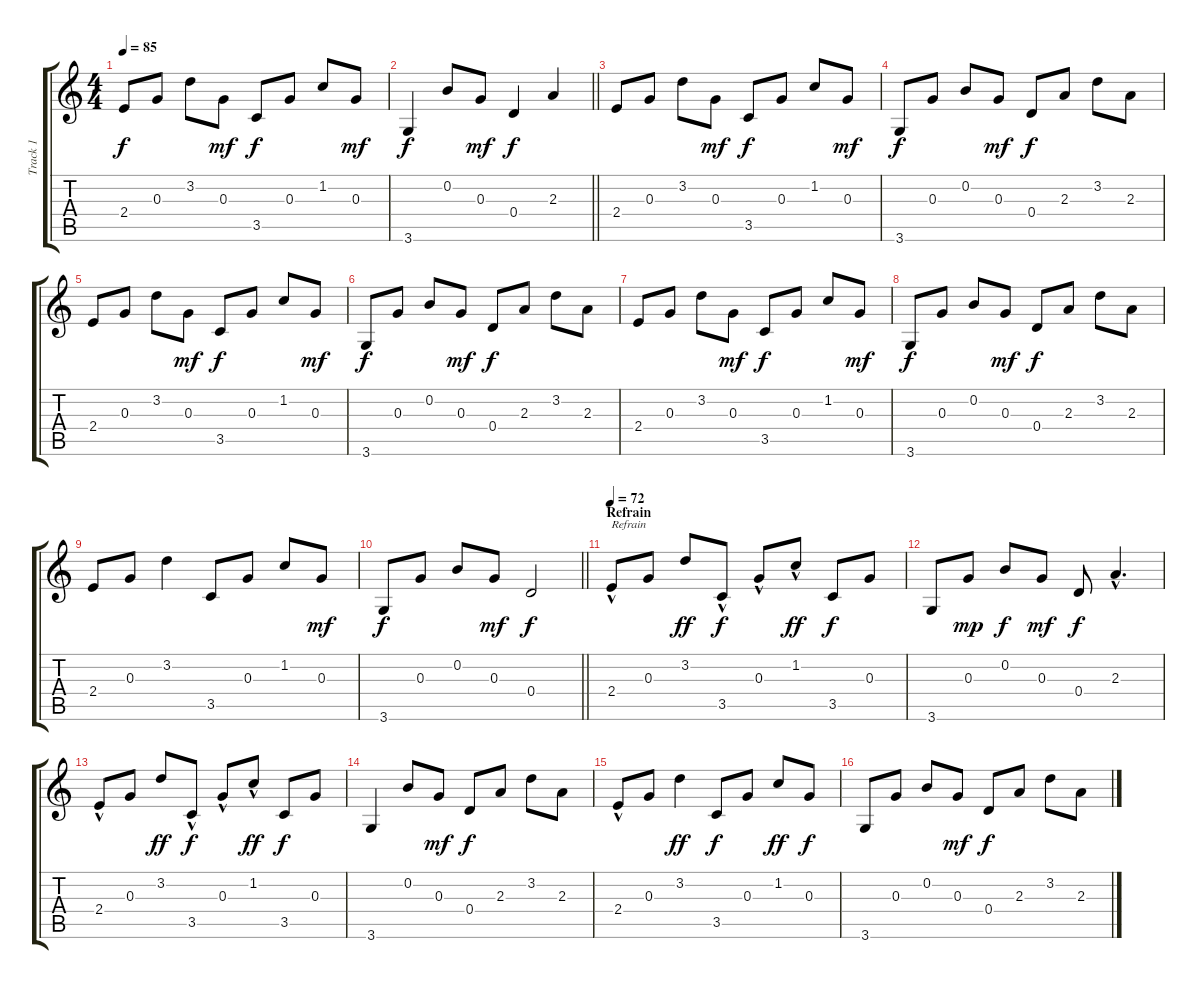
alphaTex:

\track ("Track 1" "Track 1") {instrument acousticguitarsteel}
\staff {score tabs}
\tuning (E4 B3 G3 D3 A2 E2) {hide}
\ts (4 4)
\tempo 85
\clef g2
\ks c
2.4.8{dy f} 0.3.8 3.2.8 0.3.8{dy mf} 3.5.8{dy f} 0.3.8 1.2.8 0.3.8{dy mf} |
\barLineRight lightlight
3.6.4{dy f} 0.2.8 0.3.8{dy mf} 0.4.4{dy f} 2.3.4 |
2.4.8 0.3.8 3.2.8 0.3.8{dy mf} 3.5.8{dy f} 0.3.8 1.2.8 0.3.8{dy mf} |
3.6.8{dy f} 0.3.8 0.2.8 0.3.8{dy mf} 0.4.8{dy f} 2.3.8 3.2.8 2.3.8 |
2.4.8 0.3.8 3.2.8 0.3.8{dy mf} 3.5.8{dy f} 0.3.8 1.2.8 0.3.8{dy mf} |
3.6.8{dy f} 0.3.8 0.2.8 0.3.8{dy mf} 0.4.8{dy f} 2.3.8 3.2.8 2.3.8 |
2.4.8 0.3.8 3.2.8 0.3.8{dy mf} 3.5.8{dy f} 0.3.8 1.2.8 0.3.8{dy mf} |
3.6.8{dy f} 0.3.8 0.2.8 0.3.8{dy mf} 0.4.8{dy f} 2.3.8 3.2.8 2.3.8 |
2.4.8 0.3.8 3.2.4 3.5.8 0.3.8 1.2.8 0.3.8{dy mf} |
\barLineRight lightlight
3.6.8{dy f} 0.3.8 0.2.8 0.3.8{dy mf} 0.4.2{dy f} |
\section ("" "Refrain")
\tempo 72
2.4{hac}.8{txt "Refrain"} 0.3.8 3.2.8{dy ff} 3.5{hac}.8{dy f} 0.3{hac}.8 1.2{hac}.8{dy ff} 3.5.8{dy f} 0.3.8 |
3.6.8 0.3.8{dy mp} 0.2.8{dy f} 0.3.8{dy mf} 0.4.8{dy f} 2.3{hac}.4{d} |
2.4{hac}.8 0.3.8 3.2.8{dy ff} 3.5{hac}.8{dy f} 0.3{hac}.8 1.2{hac}.8{dy ff} 3.5.8{dy f} 0.3.8 |
3.6.4 0.2.8 0.3.8{dy mf} 0.4.8{dy f} 2.3.8 3.2.8 2.3.8 |
2.4{hac}.8 0.3.8 3.2.4{dy ff} 3.5.8{dy f} 0.3.8 1.2.8{dy ff} 0.3.8{dy f} |
3.6.8 0.3.8 0.2.8 0.3.8{dy mf} 0.4.8{dy f} 2.3.8 3.2.8 2.3.8
